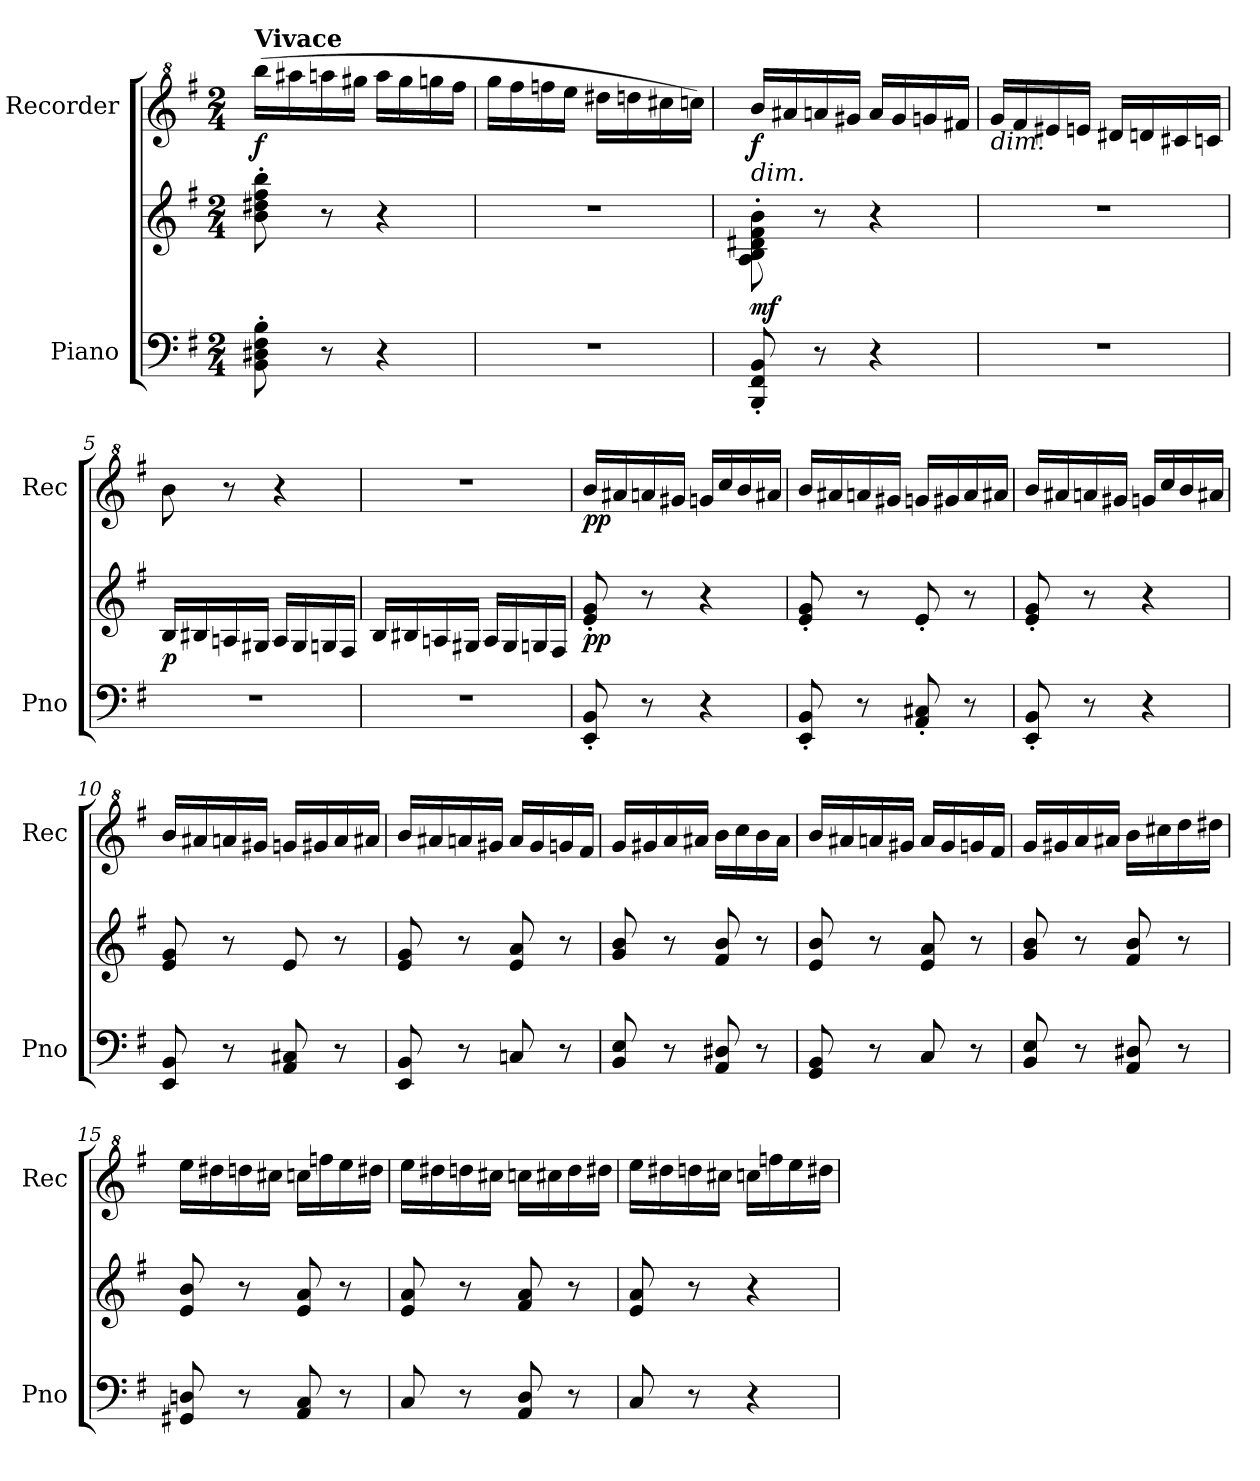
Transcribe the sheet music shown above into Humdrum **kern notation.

**kern	**kern	**dynam	**kern	**dynam
*part2	*part2	*part2	*part1	*part1
*staff3	*staff2	*staff2/3	*staff1	*staff1
*I"Piano	*	*	*I"Recorder	*
*I'Pno	*	*	*I'Rec	*
*clefF4	*clefG2	*	*clefG^2	*
*k[f#]	*k[f#]	*	*k[f#]	*
*M2/4	*M2/4	*	*M2/4	*
*MM120	*MM120	*	*MM120	*
=1	=1	=1	=1	=1
!	!	!	!LO:TX:a:B:t=Vivace	!
!	!	!	!	!LO:DY:b
8BB\' 8D#X\' 8F#\' 8B\'	8b\' 8dd#X\' 8ff#\' 8bb\'	.	(>16bbb\LL	f
.	.	.	16aaa#X\	.
8r	8r	.	16aaan\	.
.	.	.	16ggg#X\JJ	.
4r	4r	.	16aaa\LL	.
.	.	.	16ggg#\	.
.	.	.	16gggn\	.
.	.	.	16fff#\JJ	.
=2	=2	=2	=2	=2
2r	2r	.	16ggg\LL	.
.	.	.	16fff#\	.
.	.	.	16fffn\	.
.	.	.	16eee\JJ	.
.	.	.	16ddd#X\LL	.
.	.	.	16dddn\	.
.	.	.	16ccc#X\	.
.	.	.	16cccn\JJ)	.
=3	=3	=3	=3	=3
!	!	!	!LO:TX:b:i:t=dim.	!
!	!	!LO:DY:b	!	!LO:DY:b
8BBB/' 8FF#/' 8BB/'	8A\' 8B\' 8d#X\' 8f#\' 8b\'	mf	16bb/LL	f
.	.	.	16aa#X/	.
8r	8r	.	16aan/	.
.	.	.	16gg#X/JJ	.
4r	4r	.	16aa/LL	.
.	.	.	16gg#/	.
.	.	.	16ggn/	.
.	.	.	16ff#X/JJ	.
!!LO:LB:g=z
=4	=4	=4	=4	=4
!	!	!	!LO:TX:b:i:t=dim.	!
2r	2r	.	16gg/LL	.
.	.	.	16ff#/	.
.	.	.	16ee#X/	.
.	.	.	16een/JJ	.
.	.	.	16dd#X/LL	.
.	.	.	16ddn/	.
.	.	.	16cc#X/	.
.	.	.	16ccn/JJ	.
=5	=5	=5	=5	=5
!	!	!LO:DY:b	!	!
2r	16B/LL	p	8bb\	.
.	16B#X/	.	.	.
.	16An/	.	8r	.
.	16G#X/JJ	.	.	.
.	16A/LL	.	4r	.
.	16G#/	.	.	.
.	16Gn/	.	.	.
.	16F#/JJ	.	.	.
=6	=6	=6	=6	=6
2r	16B/LL	.	2r	.
.	16B#X/	.	.	.
.	16An/	.	.	.
.	16G#X/JJ	.	.	.
.	16A/LL	.	.	.
.	16G#/	.	.	.
.	16Gn/	.	.	.
.	16F#/JJ	.	.	.
!!LO:LB:g=z
=7	=7	=7	=7	=7
!	!	!LO:DY:b	!	!LO:DY:b
8EE/' 8BB/'	8e/' 8g/'	pp	16bb/LL	pp
.	.	.	16aa#X/	.
8r	8r	.	16aan/	.
.	.	.	16gg#X/JJ	.
4r	4r	.	16ggn/LL	.
.	.	.	16ccc/	.
.	.	.	16bb/	.
.	.	.	16aa#X/JJ	.
=8	=8	=8	=8	=8
8EE/' 8BB/'	8e/' 8g/'	.	16bb/LL	.
.	.	.	16aa#X/	.
8r	8r	.	16aan/	.
.	.	.	16gg#X/JJ	.
8AA/' 8C#X/'	8e'/	.	16ggn/LL	.
.	.	.	16gg#X/	.
8r	8r	.	16aa/	.
.	.	.	16aa#X/JJ	.
=9	=9	=9	=9	=9
8EE/' 8BB/'	8e/' 8g/'	.	16bb/LL	.
.	.	.	16aa#X/	.
8r	8r	.	16aan/	.
.	.	.	16gg#X/JJ	.
4r	4r	.	16ggn/LL	.
.	.	.	16ccc/	.
.	.	.	16bb/	.
.	.	.	16aa#X/JJ	.
=10	=10	=10	=10	=10
8EE/ 8BB/	8e/ 8g/	.	16bb/LL	.
.	.	.	16aa#X/	.
8r	8r	.	16aan/	.
.	.	.	16gg#X/JJ	.
8AA/ 8C#X/	8e/	.	16ggn/LL	.
.	.	.	16gg#X/	.
8r	8r	.	16aa/	.
.	.	.	16aa#X/JJ	.
!!LO:PB:g=z
=11	=11	=11	=11	=11
8EE/ 8BB/	8e/ 8g/	.	16bb/LL	.
.	.	.	16aa#X/	.
8r	8r	.	16aan/	.
.	.	.	16gg#X/JJ	.
8Cn/	8e/ 8a/	.	16aa/LL	.
.	.	.	16gg#/	.
8r	8r	.	16ggn/	.
.	.	.	16ff#/JJ	.
=12	=12	=12	=12	=12
8BB/ 8E/	8g/ 8b/	.	16gg/LL	.
.	.	.	16gg#X/	.
8r	8r	.	16aa/	.
.	.	.	16aa#X/JJ	.
8AA/ 8D#X/	8f#/ 8b/	.	16bb\LL	.
.	.	.	16ccc\	.
8r	8r	.	16bb\	.
.	.	.	16aa#\JJ	.
=13	=13	=13	=13	=13
8GG/ 8BB/	8e/ 8b/	.	16bb/LL	.
.	.	.	16aa#X/	.
8r	8r	.	16aan/	.
.	.	.	16gg#X/JJ	.
8C/	8e/ 8a/	.	16aa/LL	.
.	.	.	16gg#/	.
8r	8r	.	16ggn/	.
.	.	.	16ff#/JJ	.
=14	=14	=14	=14	=14
8BB/ 8E/	8g/ 8b/	.	16gg/LL	.
.	.	.	16gg#X/	.
8r	8r	.	16aa/	.
.	.	.	16aa#X/JJ	.
8AA/ 8D#X/	8f#/ 8b/	.	16bb\LL	.
.	.	.	16ccc#X\	.
8r	8r	.	16ddd\	.
.	.	.	16ddd#X\JJ	.
!!LO:LB:g=z
=15	=15	=15	=15	=15
8GG#X/ 8Dn/	8e/ 8b/	.	16eee\LL	.
.	.	.	16ddd#X\	.
8r	8r	.	16dddn\	.
.	.	.	16ccc#X\JJ	.
8AA/ 8C/	8e/ 8a/	.	16cccn\LL	.
.	.	.	16fffn\	.
8r	8r	.	16eee\	.
.	.	.	16ddd#X\JJ	.
=16	=16	=16	=16	=16
8C/	8e/ 8a/	.	16eee\LL	.
.	.	.	16ddd#X\	.
8r	8r	.	16dddn\	.
.	.	.	16ccc#X\JJ	.
8AA/ 8D/	8f#/ 8a/	.	16cccn\LL	.
.	.	.	16ccc#X\	.
8r	8r	.	16ddd\	.
.	.	.	16ddd#X\JJ	.
=17	=17	=17	=17	=17
8C/	8e/ 8a/	.	16eee\LL	.
.	.	.	16ddd#X\	.
8r	8r	.	16dddn\	.
.	.	.	16ccc#X\JJ	.
4r	4r	.	16cccn\LL	.
.	.	.	16fffn\	.
.	.	.	16eee\	.
.	.	.	16ddd#X\JJ	.
=	=	=	=	=
*-	*-	*-	*-	*-
